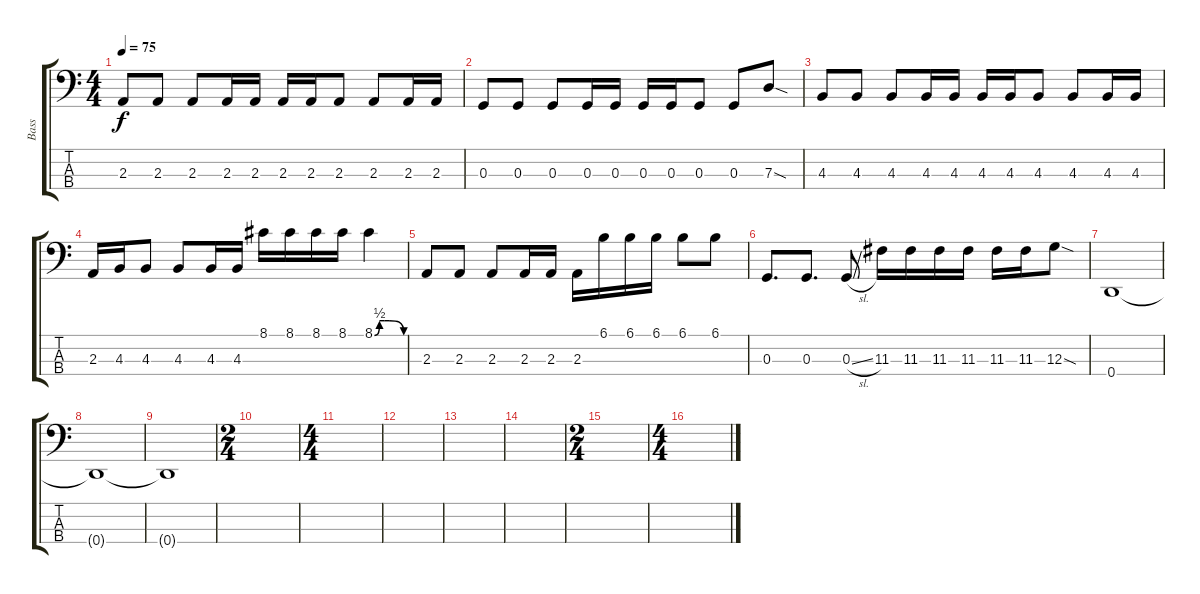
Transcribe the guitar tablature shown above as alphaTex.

\track ("Bass" "Bass") {instrument electricbasspick}
\staff {score tabs}
\tuning (F2 C2 G1 D1) {hide}
\ts (4 4)
\tempo 75
\clef f4
\ks c
2.3.8{dy f} 2.3.8 2.3.8 2.3.16 2.3.16 2.3.16 2.3.16 2.3.8 2.3.8 2.3.16 2.3.16 |
0.3.8 0.3.8 0.3.8 0.3.16 0.3.16 0.3.16 0.3.16 0.3.8 0.3.8 7.3{sod}.8 |
4.3.8 4.3.8 4.3.8 4.3.16 4.3.16 4.3.16 4.3.16 4.3.8 4.3.8 4.3.16 4.3.16 |
2.3.16 4.3.16 4.3.8 4.3.8 4.3.16 4.3.16 8.1.16 8.1.16 8.1.16 8.1.16 8.1{be (custom 0 0 10 2 20 2 30 2 60 0)}.4 |
2.3.8 2.3.8 2.3.8 2.3.16 2.3.16 2.3.16 6.1.16 6.1.16 6.1.16 6.1.8 6.1.8 |
0.3.8{d} 0.3.8{d} 0.3{sl}.8 11.3.16 11.3.16 11.3.16 11.3.16 11.3.16 11.3.16 12.3{sod}.8 |
0.4.1 |
0.4{t}.1 |
0.4{t}.1{volume 0} |
\ts (2 4)
|
\ts (4 4)
|
|
|
|
\ts (2 4)
|
\ts (4 4)
